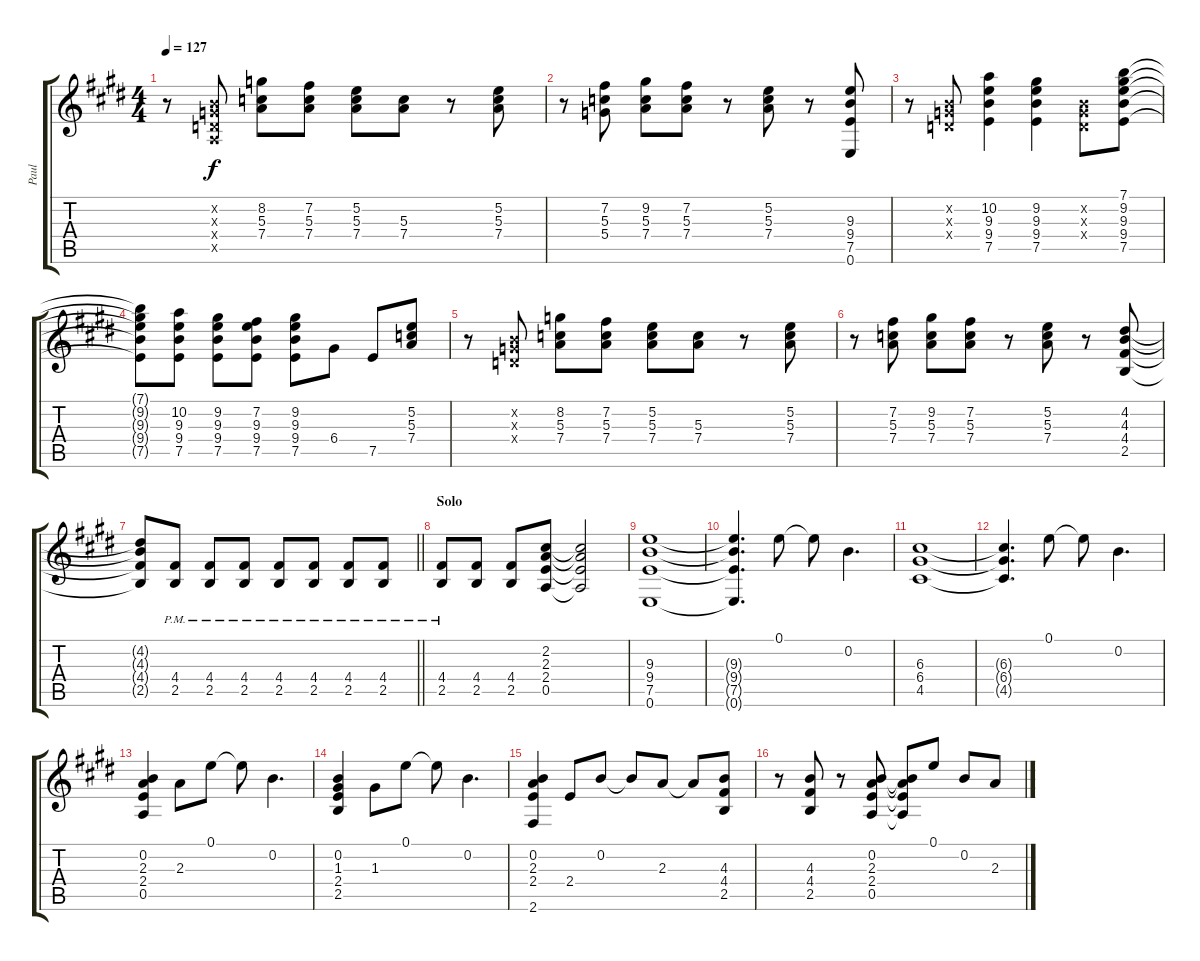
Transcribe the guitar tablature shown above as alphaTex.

\track ("Paul " "Paul ") {instrument distortionguitar}
\staff {score tabs}
\tuning (E4 B3 G3 D3 A2 E2) {hide}
\ts (4 4)
\tempo 127
\clef g2
\ks e
r.8{dy f} (0.2{x} 0.3{x} 0.4{x} 0.5{x}).8 (8.2 5.3 7.4).8 (7.2 5.3 7.4).8 (5.2 5.3 7.4).8 (5.3 7.4).8 r.8 (5.2 5.3 7.4).8 |
r.8 (7.2 5.3 5.4).8 (9.2 5.3 7.4).8 (7.2 5.3 7.4).8 r.8 (5.2 5.3 7.4).8 r.8 (9.3 9.4 7.5 0.6).8 |
r.8 (0.2{x} 0.3{x} 0.4{x}).8 (10.2 9.3 9.4 7.5).4 (9.2 9.3 9.4 7.5).4 (0.2{x} 0.3{x} 0.4{x}).8 (7.1 9.2 9.3 9.4 7.5).8 |
(7.1{t} 9.2{t} 9.3{t} 9.4{t} 7.5{t}).8 (10.2 9.3 9.4 7.5).8 (9.2 9.3 9.4 7.5).8 (7.2 9.3 9.4 7.5).8 (9.2 9.3 9.4 7.5).8 6.4.8 7.5.8 (5.2 5.3 7.4).8 |
r.8 (0.2{x} 0.3{x} 0.4{x}).8 (8.2 5.3 7.4).8 (7.2 5.3 7.4).8 (5.2 5.3 7.4).8 (5.3 7.4).8 r.8 (5.2 5.3 7.4).8 |
r.8 (7.2 5.3 7.4).8 (9.2 5.3 7.4).8 (7.2 5.3 7.4).8 r.8 (5.2 5.3 7.4).8 r.8 (4.2 4.3 4.4 2.5).8 |
\barLineRight lightlight
(4.2{t} 4.3{t} 4.4{t} 2.5{t}).8 (4.4{pm} 2.5{pm}).8 (4.4{pm} 2.5{pm}).8 (4.4{pm} 2.5{pm}).8 (4.4{pm} 2.5{pm}).8 (4.4{pm} 2.5{pm}).8 (4.4{pm} 2.5{pm}).8 (4.4{pm} 2.5{pm}).8 |
\section ("" "Solo")
(4.4{pm} 2.5{pm}).8 (4.4 2.5).8 (4.4 2.5).8 (2.2 2.3 2.4 0.5).8 (2.2{t} 2.3{t} 2.4{t} 0.5{t}).2 |
(9.3 9.4 7.5 0.6).1 |
(9.3{t} 9.4{t} 7.5{t} 0.6{t}).4{d} 0.1.8 0.1{t}.8 0.2.4{d} |
(6.3 6.4 4.5).1 |
(6.3{t} 6.4{t} 4.5{t}).4{d} 0.1.8 0.1{t}.8 0.2.4{d} |
(0.2 2.3 2.4 0.5).4 2.3.8 0.1.8 0.1{t}.8 0.2.4{d} |
(0.2 1.3 2.4 2.5).4 1.3.8 0.1.8 0.1{t}.8 0.2.4{d} |
(0.2 2.3 2.4 2.6).4 2.4.8 0.2.8 0.2{t}.8 2.3.8 2.3{t}.8 (4.3 4.4 2.5).8 |
r.8 (4.3 4.4 2.5).8 r.8 (0.2 2.3 2.4 0.5).8 (0.2{t} 2.3{t} 2.4{t} 0.5{t}).8 0.1.8 0.2.8 2.3.8
